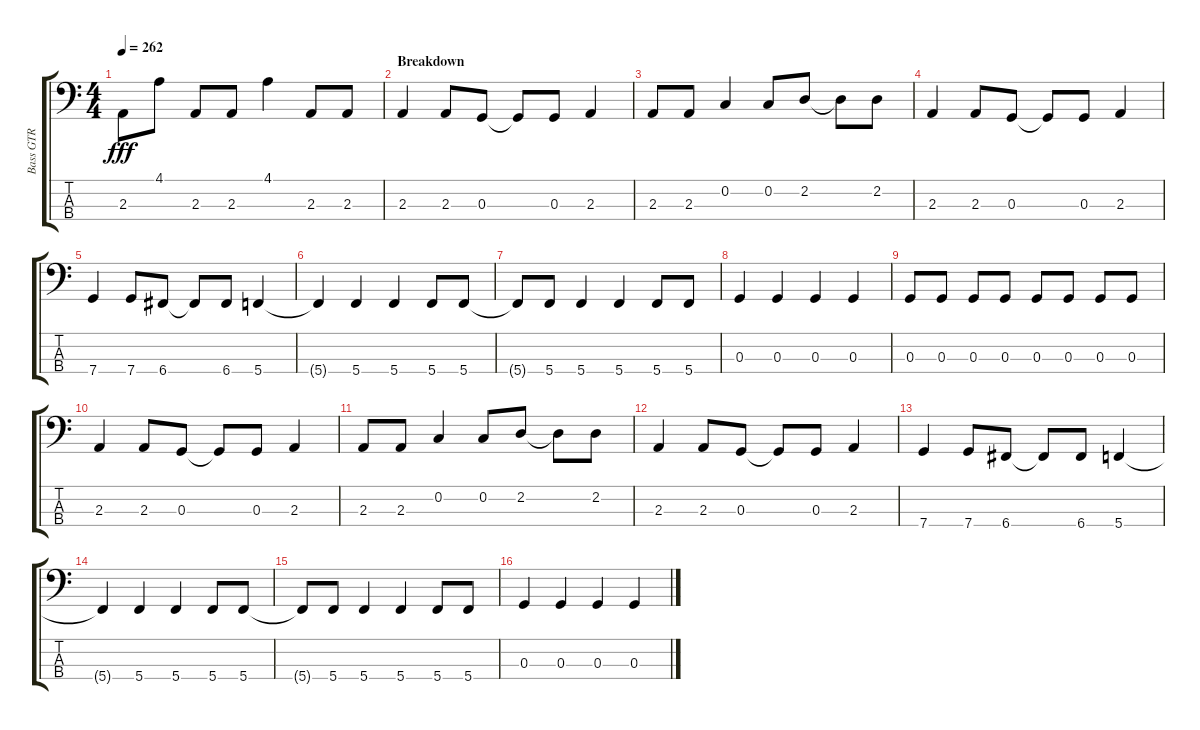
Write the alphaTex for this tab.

\track ("Bass GTR" "Bass GTR") {instrument electricbassfinger}
\staff {score tabs}
\tuning (F2 C2 G1 C1) {hide}
\ts (4 4)
\tempo 262
\clef f4
\ks aminor
2.3.8{dy fff} 4.1.8 2.3.8 2.3.8 4.1.4 2.3.8 2.3.8 |
\section ("" "Breakdown")
2.3.4 2.3.8 0.3.8 0.3{t}.8 0.3.8 2.3.4 |
2.3.8 2.3.8 0.2.4 0.2.8 2.2.8 2.2{t}.8 2.2.8 |
2.3.4 2.3.8 0.3.8 0.3{t}.8 0.3.8 2.3.4 |
7.4.4 7.4.8 6.4.8 6.4{t}.8 6.4.8 5.4.4 |
5.4{t}.4 5.4.4 5.4.4 5.4.8 5.4.8 |
5.4{t}.8 5.4.8 5.4.4 5.4.4 5.4.8 5.4.8 |
0.3.4 0.3.4 0.3.4 0.3.4 |
0.3.8 0.3.8 0.3.8 0.3.8 0.3.8 0.3.8 0.3.8 0.3.8 |
2.3.4 2.3.8 0.3.8 0.3{t}.8 0.3.8 2.3.4 |
2.3.8 2.3.8 0.2.4 0.2.8 2.2.8 2.2{t}.8 2.2.8 |
2.3.4 2.3.8 0.3.8 0.3{t}.8 0.3.8 2.3.4 |
7.4.4 7.4.8 6.4.8 6.4{t}.8 6.4.8 5.4.4 |
5.4{t}.4 5.4.4 5.4.4 5.4.8 5.4.8 |
5.4{t}.8 5.4.8 5.4.4 5.4.4 5.4.8 5.4.8 |
0.3.4 0.3.4 0.3.4 0.3.4
